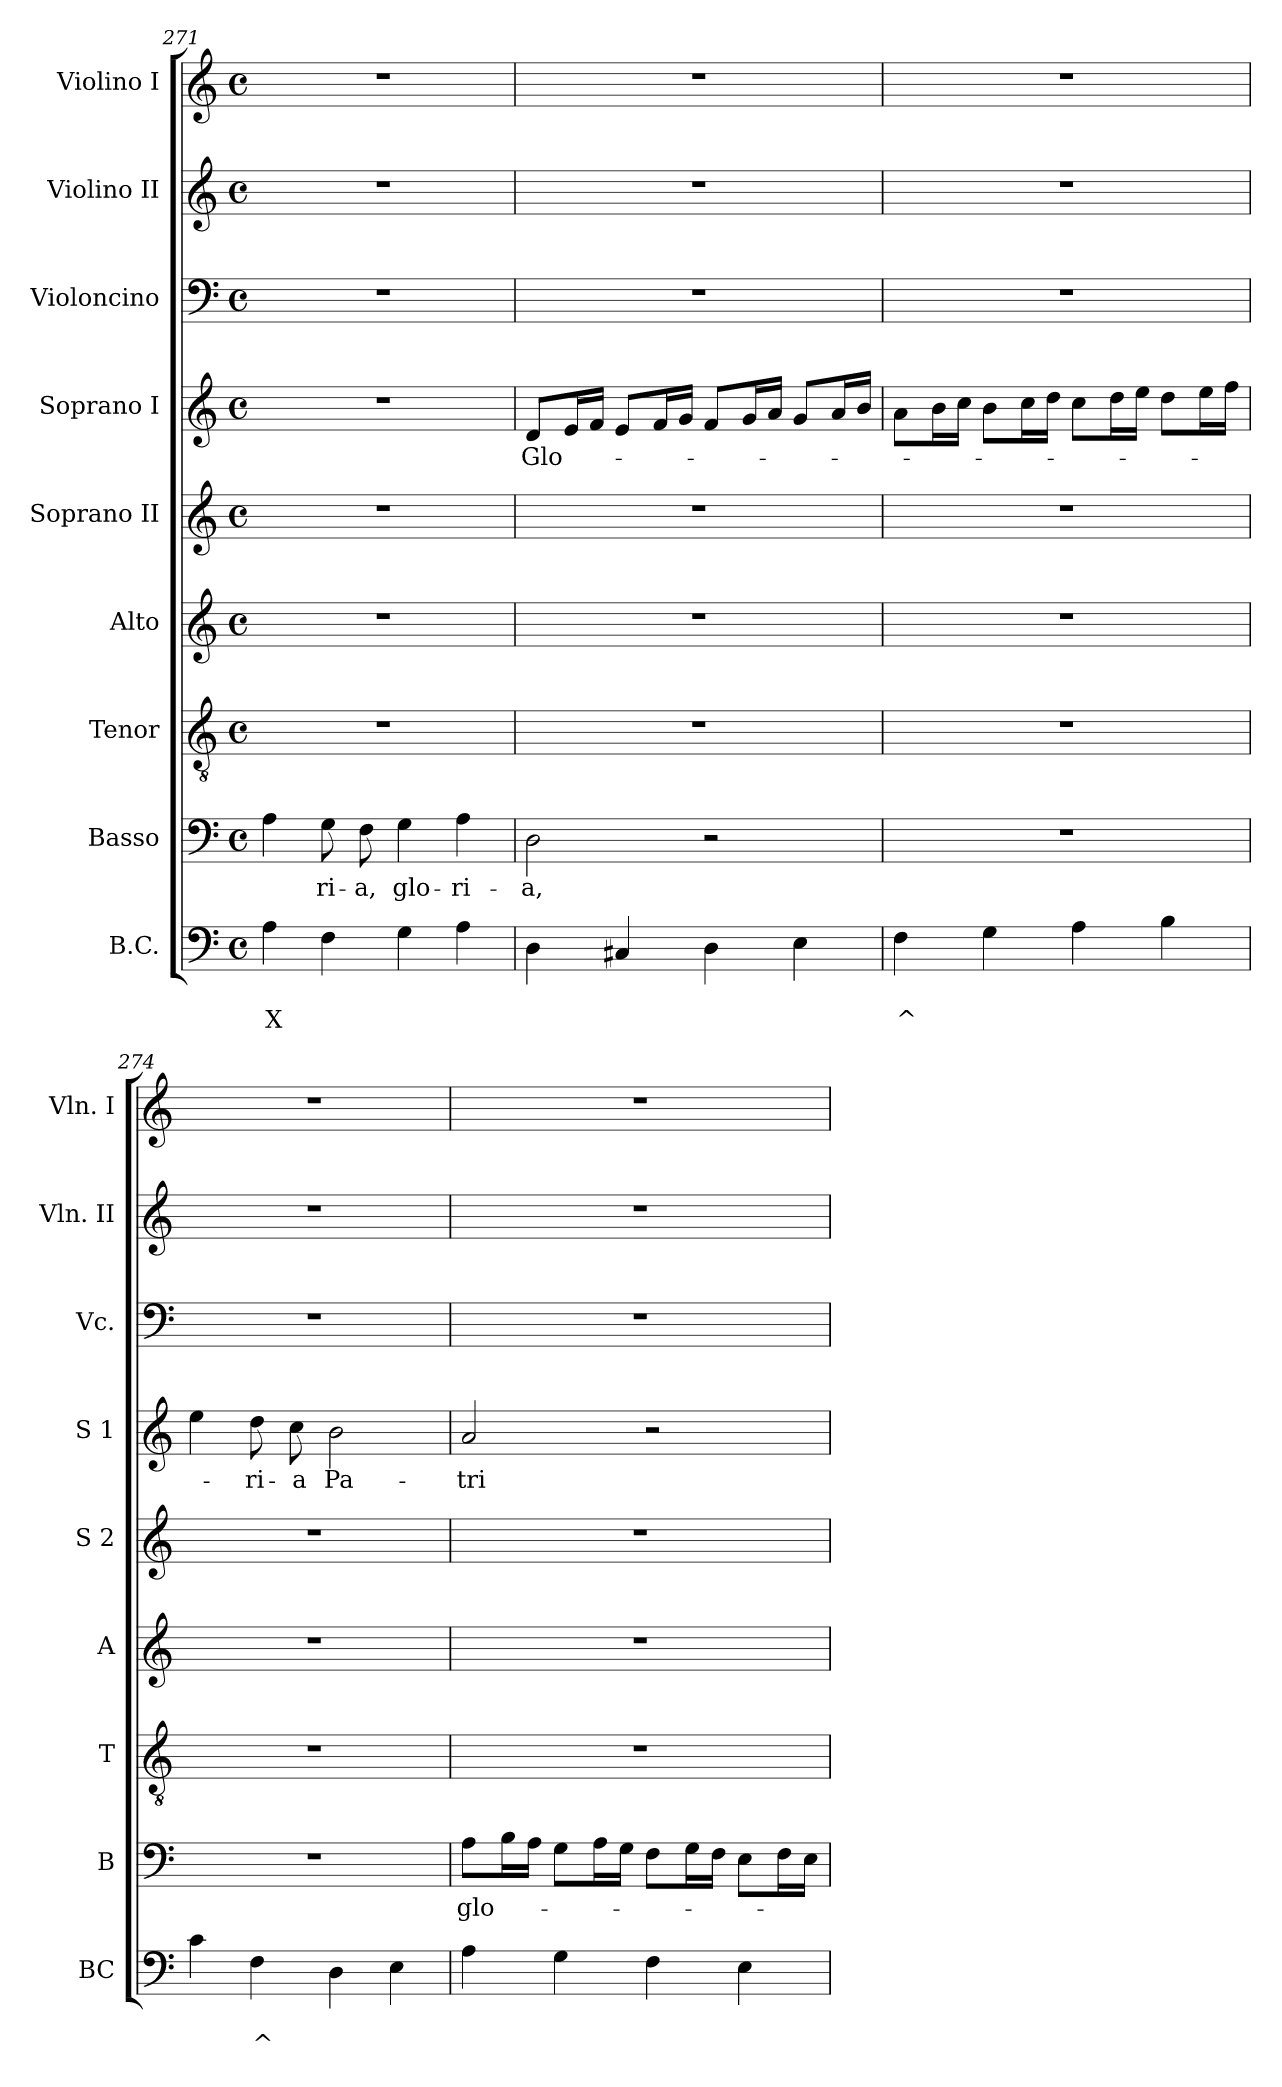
**kern	**text	**text	**kern	**text	**kern	**kern	**kern	**kern	**text	**kern	**kern	**kern
*part9	*part9	*part9	*part8	*part8	*part7	*part6	*part5	*part4	*part4	*part3	*part2	*part1
*staff9	*staff9	*staff9	*staff8	*staff8	*staff7	*staff6	*staff5	*staff4	*staff4	*staff3	*staff2	*staff1
*I"B.C.	*	*	*I"Basso	*	*I"Tenor	*I"Alto	*I"Soprano II	*I"Soprano I	*	*I"Violoncino	*I"Violino II	*I"Violino I
*I'BC	*	*	*I'B	*	*I'T	*I'A	*I'S 2	*I'S 1	*	*I'Vc.	*I'Vln. II	*I'Vln. I
*clefF4	*	*	*clefF4	*	*clefGv2	*clefG2	*clefG2	*clefG2	*	*clefF4	*clefG2	*clefG2
*k[]	*	*	*k[]	*	*k[]	*k[]	*k[]	*k[]	*	*k[]	*k[]	*k[]
*C:	*	*	*C:	*	*C:	*C:	*C:	*C:	*	*C:	*C:	*C:
*M4/4	*	*	*M4/4	*	*M4/4	*M4/4	*M4/4	*M4/4	*	*M4/4	*M4/4	*M4/4
*met(c)	*	*	*met(c)	*	*met(c)	*met(c)	*met(c)	*met(c)	*	*met(c)	*met(c)	*met(c)
=271	=271	=271	=271	=271	=271	=271	=271	=271	=271	=271	=271	=271
!	!	!LO:LY:b	!	!	!	!	!	!	!	!	!	!
4A\	.	X	4A\	.	1r	1r	1r	1r	.	1r	1r	1r
!	!	!	!	!LO:LY:b	!	!	!	!	!	!	!	!
4F\	.	.	8G\	-ri-	.	.	.	.	.	.	.	.
!	!	!	!	!LO:LY:b	!	!	!	!	!	!	!	!
.	.	.	8F\	-a,	.	.	.	.	.	.	.	.
!	!	!	!	!LO:LY:b	!	!	!	!	!	!	!	!
4G\	.	.	4G\	glo-	.	.	.	.	.	.	.	.
!	!	!	!	!LO:LY:b	!	!	!	!	!	!	!	!
4A\	.	.	4A\	-ri-	.	.	.	.	.	.	.	.
=272	=272	=272	=272	=272	=272	=272	=272	=272	=272	=272	=272	=272
!	!	!	!	!LO:LY:b	!	!	!	!	!LO:LY:b	!	!	!
4D\	.	.	2D\	-a,	1r	1r	1r	8d/L	Glo-	1r	1r	1r
.	.	.	.	.	.	.	.	16e/L	.	.	.	.
.	.	.	.	.	.	.	.	16f/JJ	.	.	.	.
4C#X/	.	.	.	.	.	.	.	8e/L	.	.	.	.
.	.	.	.	.	.	.	.	16f/L	.	.	.	.
.	.	.	.	.	.	.	.	16g/JJ	.	.	.	.
4D\	.	.	2r	.	.	.	.	8f/L	.	.	.	.
.	.	.	.	.	.	.	.	16g/L	.	.	.	.
.	.	.	.	.	.	.	.	16a/JJ	.	.	.	.
4E\	.	.	.	.	.	.	.	8g/L	.	.	.	.
.	.	.	.	.	.	.	.	16a/L	.	.	.	.
.	.	.	.	.	.	.	.	16b/JJ	.	.	.	.
!!LO:LB:g=z
=273	=273	=273	=273	=273	=273	=273	=273	=273	=273	=273	=273	=273
!	!	!LO:LY:b	!	!	!	!	!	!	!	!	!	!
4F\	.	^	1r	.	1r	1r	1r	8a\L	.	1r	1r	1r
.	.	.	.	.	.	.	.	16b\L	.	.	.	.
.	.	.	.	.	.	.	.	16cc\JJ	.	.	.	.
4G\	.	.	.	.	.	.	.	8b\L	.	.	.	.
.	.	.	.	.	.	.	.	16cc\L	.	.	.	.
.	.	.	.	.	.	.	.	16dd\JJ	.	.	.	.
4A\	.	.	.	.	.	.	.	8cc\L	.	.	.	.
.	.	.	.	.	.	.	.	16dd\L	.	.	.	.
.	.	.	.	.	.	.	.	16ee\JJ	.	.	.	.
4B\	.	.	.	.	.	.	.	8dd\L	.	.	.	.
.	.	.	.	.	.	.	.	16ee\L	.	.	.	.
.	.	.	.	.	.	.	.	16ff\JJ	.	.	.	.
=274	=274	=274	=274	=274	=274	=274	=274	=274	=274	=274	=274	=274
4c\	.	.	1r	.	1r	1r	1r	4ee\	.	1r	1r	1r
!	!	!LO:LY:b	!	!	!	!	!	!	!LO:LY:b	!	!	!
4F\	.	^	.	.	.	.	.	8dd\	-ri-	.	.	.
!	!	!	!	!	!	!	!	!	!LO:LY:b	!	!	!
.	.	.	.	.	.	.	.	8cc\	-a	.	.	.
!	!	!	!	!	!	!	!	!	!LO:LY:b	!	!	!
4D\	.	.	.	.	.	.	.	2b\	Pa-	.	.	.
4E\	.	.	.	.	.	.	.	.	.	.	.	.
=275	=275	=275	=275	=275	=275	=275	=275	=275	=275	=275	=275	=275
!	!	!	!	!LO:LY:b	!	!	!	!	!LO:LY:b	!	!	!
4A\	.	.	8A\L	glo-	1r	1r	1r	2a/	-tri	1r	1r	1r
.	.	.	16B\L	.	.	.	.	.	.	.	.	.
.	.	.	16A\JJ	.	.	.	.	.	.	.	.	.
4G\	.	.	8G\L	.	.	.	.	.	.	.	.	.
.	.	.	16A\L	.	.	.	.	.	.	.	.	.
.	.	.	16G\JJ	.	.	.	.	.	.	.	.	.
4F\	.	.	8F\L	.	.	.	.	2r	.	.	.	.
.	.	.	16G\L	.	.	.	.	.	.	.	.	.
.	.	.	16F\JJ	.	.	.	.	.	.	.	.	.
4E\	.	.	8E\L	.	.	.	.	.	.	.	.	.
.	.	.	16F\L	.	.	.	.	.	.	.	.	.
.	.	.	16E\JJ	.	.	.	.	.	.	.	.	.
=	=	=	=	=	=	=	=	=	=	=	=	=
*-	*-	*-	*-	*-	*-	*-	*-	*-	*-	*-	*-	*-
